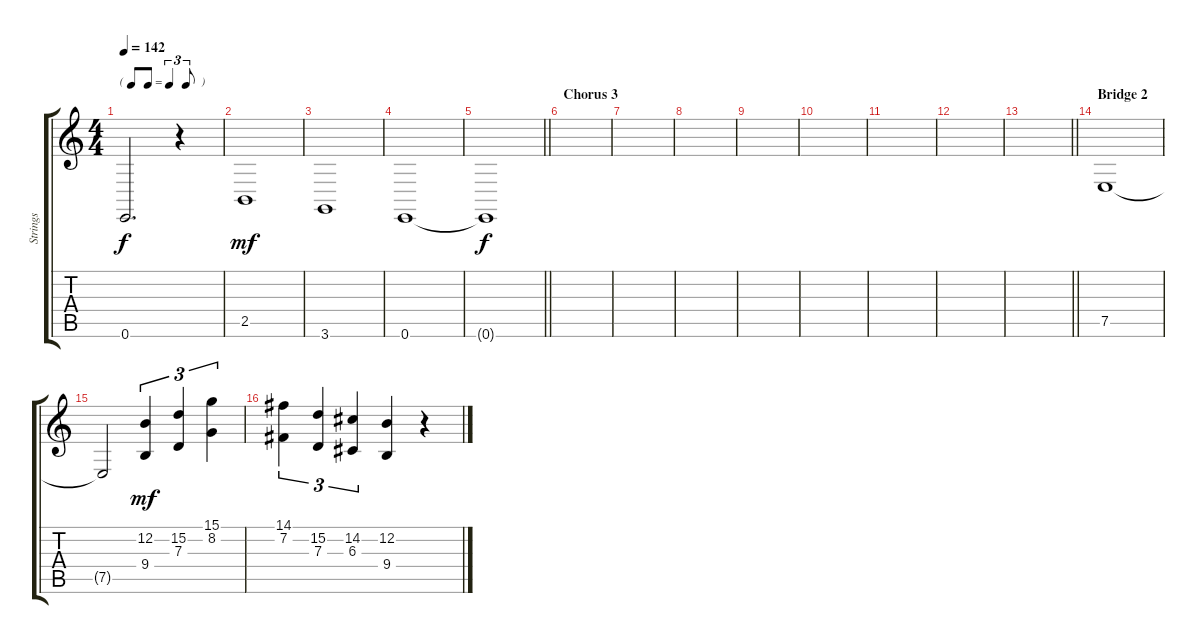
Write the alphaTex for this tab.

\track ("Strings" "Strings") {instrument stringensemble1}
\staff {score tabs}
\tuning (E4 B3 G3 D3 A2 E2) {hide}
\ts (4 4)
\tf triplet8th
\tempo 142
\clef g2
\ks c
0.6{t}.2{d dy f} r.4 |
2.5.1{dy mf} |
3.6.1 |
0.6.1 |
\barLineRight lightlight
0.6{t}.1{dy f} |
\section ("" "Chorus 3")
|
|
|
|
|
|
|
\barLineRight lightlight
|
\section ("" "Bridge 2")
7.5.1 |
7.5{t}.2 (12.2 9.4).4{tu (3 2) dy mf instrument stringensemble1} (15.2 7.3).4{tu (3 2)} (15.1 8.2).4{tu (3 2)} |
(14.1 7.2).4{tu (3 2)} (15.2 7.3).4{tu (3 2)} (14.2 6.3).4{tu (3 2)} (12.2 9.4).4 r.4
